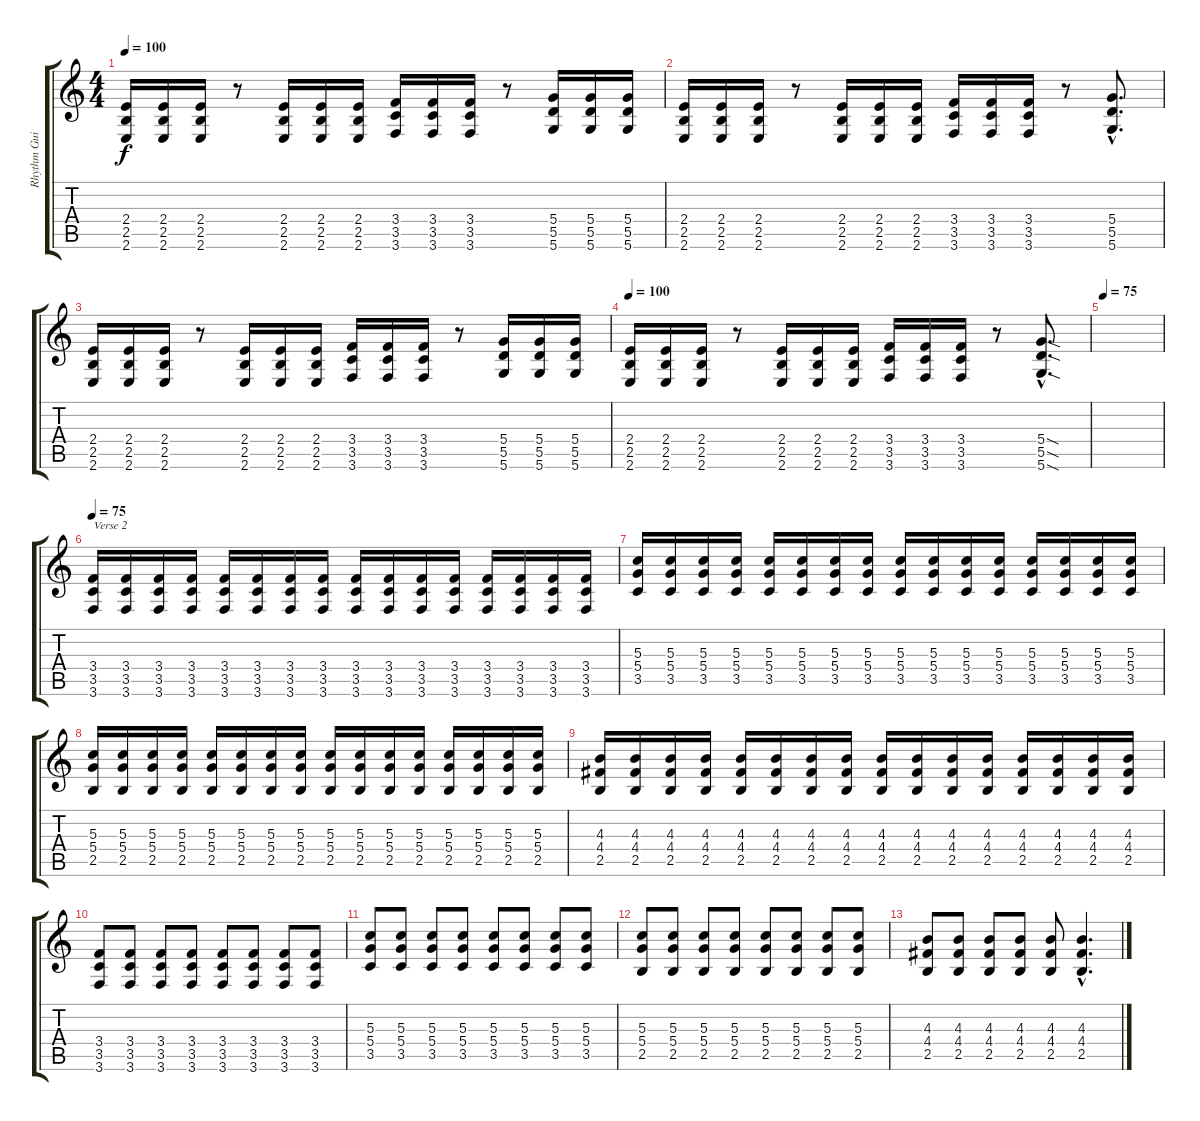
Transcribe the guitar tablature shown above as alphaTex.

\track ("Rhythm Guitar" "Rhythm Gui") {instrument distortionguitar}
\staff {score tabs}
\tuning (E4 B3 G3 D3 A2 D2) {hide}
\ts (4 4)
\tempo 100
\clef g2
\ks c
(2.4 2.5 2.6).16{dy f} (2.4 2.5 2.6).16 (2.4 2.5 2.6).16 r.8 (2.4 2.5 2.6).16 (2.4 2.5 2.6).16 (2.4 2.5 2.6).16 (3.4 3.5 3.6).16 (3.4 3.5 3.6).16 (3.4 3.5 3.6).16 r.8 (5.4 5.5 5.6).16 (5.4 5.5 5.6).16 (5.4 5.5 5.6).16 |
(2.4 2.5 2.6).16 (2.4 2.5 2.6).16 (2.4 2.5 2.6).16 r.8 (2.4 2.5 2.6).16 (2.4 2.5 2.6).16 (2.4 2.5 2.6).16 (3.4 3.5 3.6).16 (3.4 3.5 3.6).16 (3.4 3.5 3.6).16 r.8 (5.4{hac} 5.5{hac} 5.6{hac}).8{d} |
(2.4 2.5 2.6).16 (2.4 2.5 2.6).16 (2.4 2.5 2.6).16 r.8 (2.4 2.5 2.6).16 (2.4 2.5 2.6).16 (2.4 2.5 2.6).16 (3.4 3.5 3.6).16 (3.4 3.5 3.6).16 (3.4 3.5 3.6).16 r.8 (5.4 5.5 5.6).16 (5.4 5.5 5.6).16 (5.4 5.5 5.6).16 |
\tempo 100
(2.4 2.5 2.6).16 (2.4 2.5 2.6).16 (2.4 2.5 2.6).16 r.8 (2.4 2.5 2.6).16 (2.4 2.5 2.6).16 (2.4 2.5 2.6).16 (3.4 3.5 3.6).16 (3.4 3.5 3.6).16 (3.4 3.5 3.6).16 r.8 (5.4{sod hac} 5.5{sod hac} 5.6{sod hac}).8{d} |
\tempo 75
|
\tempo 75
(3.4 3.5 3.6).16{txt "Verse 2" instrument electricguitarclean} (3.4 3.5 3.6).16 (3.4 3.5 3.6).16 (3.4 3.5 3.6).16 (3.4 3.5 3.6).16 (3.4 3.5 3.6).16 (3.4 3.5 3.6).16 (3.4 3.5 3.6).16 (3.4 3.5 3.6).16 (3.4 3.5 3.6).16 (3.4 3.5 3.6).16 (3.4 3.5 3.6).16 (3.4 3.5 3.6).16 (3.4 3.5 3.6).16 (3.4 3.5 3.6).16 (3.4 3.5 3.6).16 |
(5.3 5.4 3.5).16 (5.3 5.4 3.5).16 (5.3 5.4 3.5).16 (5.3 5.4 3.5).16 (5.3 5.4 3.5).16 (5.3 5.4 3.5).16 (5.3 5.4 3.5).16 (5.3 5.4 3.5).16 (5.3 5.4 3.5).16 (5.3 5.4 3.5).16 (5.3 5.4 3.5).16 (5.3 5.4 3.5).16 (5.3 5.4 3.5).16 (5.3 5.4 3.5).16 (5.3 5.4 3.5).16 (5.3 5.4 3.5).16 |
(5.3 5.4 2.5).16 (5.3 5.4 2.5).16 (5.3 5.4 2.5).16 (5.3 5.4 2.5).16 (5.3 5.4 2.5).16 (5.3 5.4 2.5).16 (5.3 5.4 2.5).16 (5.3 5.4 2.5).16 (5.3 5.4 2.5).16 (5.3 5.4 2.5).16 (5.3 5.4 2.5).16 (5.3 5.4 2.5).16 (5.3 5.4 2.5).16 (5.3 5.4 2.5).16 (5.3 5.4 2.5).16 (5.3 5.4 2.5).16 |
(4.3 4.4 2.5).16 (4.3 4.4 2.5).16 (4.3 4.4 2.5).16 (4.3 4.4 2.5).16 (4.3 4.4 2.5).16 (4.3 4.4 2.5).16 (4.3 4.4 2.5).16 (4.3 4.4 2.5).16 (4.3 4.4 2.5).16 (4.3 4.4 2.5).16 (4.3 4.4 2.5).16 (4.3 4.4 2.5).16 (4.3 4.4 2.5).16 (4.3 4.4 2.5).16 (4.3 4.4 2.5).16 (4.3 4.4 2.5).16 |
(3.4 3.5 3.6).8{instrument distortionguitar} (3.4 3.5 3.6).8 (3.4 3.5 3.6).8 (3.4 3.5 3.6).8 (3.4 3.5 3.6).8 (3.4 3.5 3.6).8 (3.4 3.5 3.6).8 (3.4 3.5 3.6).8 |
(5.3 5.4 3.5).8 (5.3 5.4 3.5).8 (5.3 5.4 3.5).8 (5.3 5.4 3.5).8 (5.3 5.4 3.5).8 (5.3 5.4 3.5).8 (5.3 5.4 3.5).8 (5.3 5.4 3.5).8 |
(5.3 5.4 2.5).8 (5.3 5.4 2.5).8 (5.3 5.4 2.5).8 (5.3 5.4 2.5).8 (5.3 5.4 2.5).8 (5.3 5.4 2.5).8 (5.3 5.4 2.5).8 (5.3 5.4 2.5).8 |
(4.3 4.4 2.5).8 (4.3 4.4 2.5).8 (4.3 4.4 2.5).8 (4.3 4.4 2.5).8 (4.3 4.4 2.5).8 (4.3{hac} 4.4{hac} 2.5{hac}).4{d}
